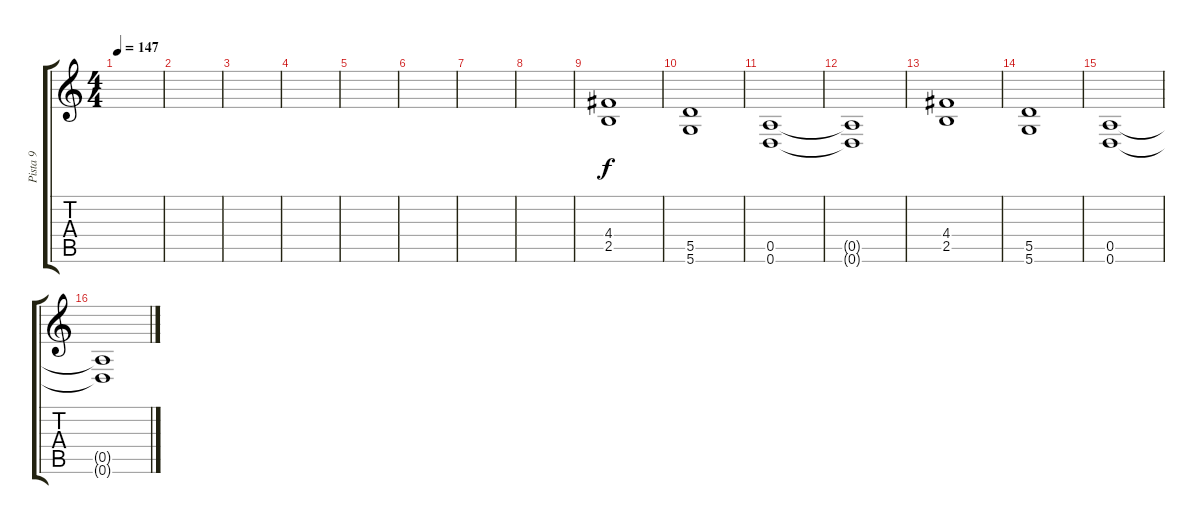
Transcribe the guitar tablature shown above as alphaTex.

\track ("Pista 9" "Pista 9") {instrument distortionguitar}
\staff {score tabs}
\tuning (E4 B3 G3 D3 A2 D2) {hide}
\ts (4 4)
\tempo 147
\clef g2
\ks c
|
|
|
|
|
|
|
|
(4.4 2.5).1 |
(5.5 5.6).1 |
(0.5 0.6).1 |
(0.5{t} 0.6{t}).1 |
(4.4 2.5).1 |
(5.5 5.6).1 |
(0.5 0.6).1 |
(0.5{t} 0.6{t}).1
